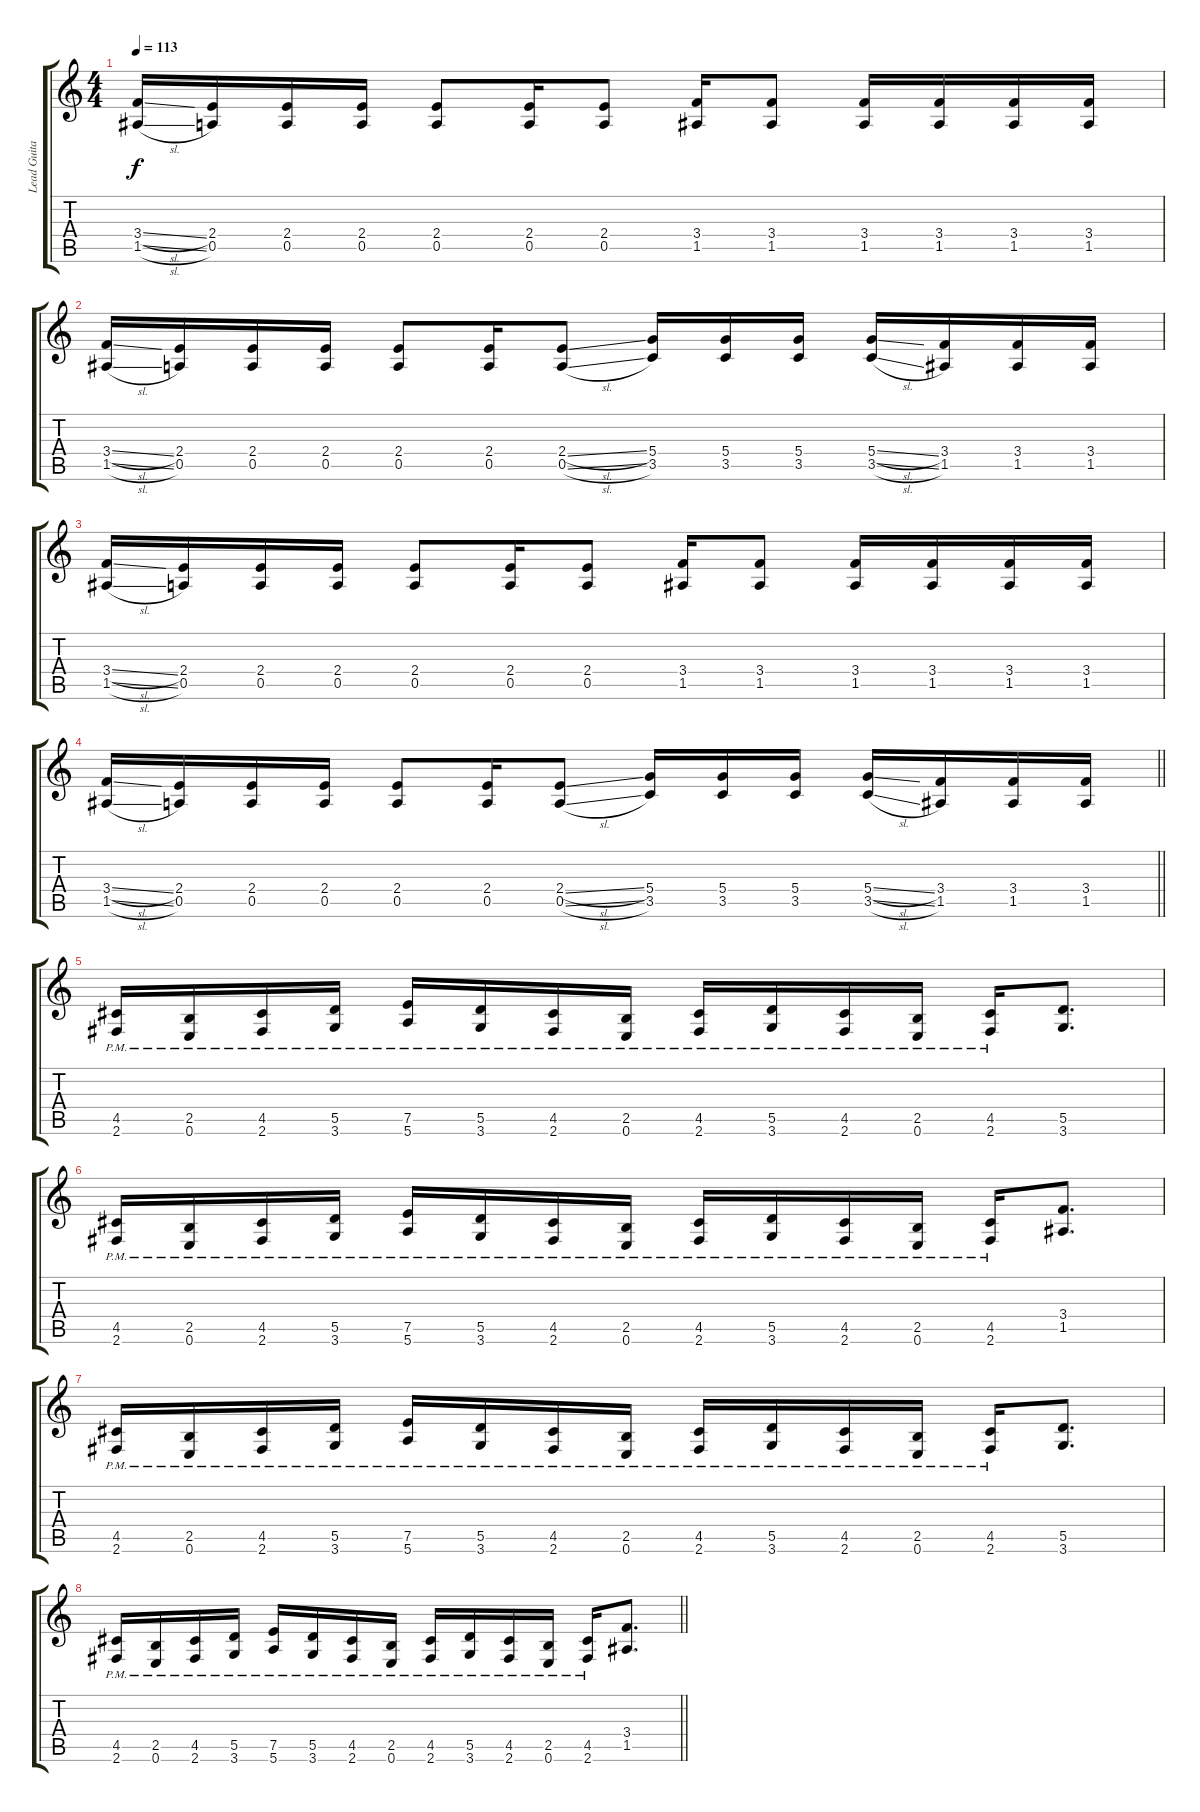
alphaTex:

\track ("Lead Guitar" "Lead Guita") {instrument distortionguitar}
\staff {score tabs}
\tuning (E4 B3 G3 D3 A2 E2) {hide}
\ts (4 4)
\tempo 113
\clef g2
\ks c
(3.4{sl} 1.5{sl}).16{dy f} (2.4 0.5).16 (2.4 0.5).16 (2.4 0.5).16 (2.4 0.5).8 (2.4 0.5).16 (2.4 0.5).8 (3.4 1.5).16 (3.4 1.5).8 (3.4 1.5).16 (3.4 1.5).16 (3.4 1.5).16 (3.4 1.5).16 |
(3.4{sl} 1.5{sl}).16 (2.4 0.5).16 (2.4 0.5).16 (2.4 0.5).16 (2.4 0.5).8 (2.4 0.5).16 (2.4{sl} 0.5{sl}).8 (5.4 3.5).16 (5.4 3.5).16 (5.4 3.5).16 (5.4{sl} 3.5{sl}).16 (3.4 1.5).16 (3.4 1.5).16 (3.4 1.5).16 |
(3.4{sl} 1.5{sl}).16 (2.4 0.5).16 (2.4 0.5).16 (2.4 0.5).16 (2.4 0.5).8 (2.4 0.5).16 (2.4 0.5).8 (3.4 1.5).16 (3.4 1.5).8 (3.4 1.5).16 (3.4 1.5).16 (3.4 1.5).16 (3.4 1.5).16 |
\barLineRight lightlight
(3.4{sl} 1.5{sl}).16 (2.4 0.5).16 (2.4 0.5).16 (2.4 0.5).16 (2.4 0.5).8 (2.4 0.5).16 (2.4{sl} 0.5{sl}).8 (5.4 3.5).16 (5.4 3.5).16 (5.4 3.5).16 (5.4{sl} 3.5{sl}).16 (3.4 1.5).16 (3.4 1.5).16 (3.4 1.5).16 |
(4.5{pm} 2.6{pm}).16 (2.5{pm} 0.6{pm}).16 (4.5{pm} 2.6{pm}).16 (5.5{pm} 3.6{pm}).16 (7.5{pm} 5.6{pm}).16 (5.5{pm} 3.6{pm}).16 (4.5{pm} 2.6{pm}).16 (2.5{pm} 0.6{pm}).16 (4.5{pm} 2.6{pm}).16 (5.5{pm} 3.6{pm}).16 (4.5{pm} 2.6{pm}).16 (2.5{pm} 0.6{pm}).16 (4.5{pm} 2.6{pm}).16 (5.5 3.6).8{d} |
(4.5{pm} 2.6{pm}).16 (2.5{pm} 0.6{pm}).16 (4.5{pm} 2.6{pm}).16 (5.5{pm} 3.6{pm}).16 (7.5{pm} 5.6{pm}).16 (5.5{pm} 3.6{pm}).16 (4.5{pm} 2.6{pm}).16 (2.5{pm} 0.6{pm}).16 (4.5{pm} 2.6{pm}).16 (5.5{pm} 3.6{pm}).16 (4.5{pm} 2.6{pm}).16 (2.5{pm} 0.6{pm}).16 (4.5{pm} 2.6).16 (3.4 1.5).8{d} |
(4.5{pm} 2.6{pm}).16 (2.5{pm} 0.6{pm}).16 (4.5{pm} 2.6{pm}).16 (5.5{pm} 3.6{pm}).16 (7.5{pm} 5.6{pm}).16 (5.5{pm} 3.6{pm}).16 (4.5{pm} 2.6{pm}).16 (2.5{pm} 0.6{pm}).16 (4.5{pm} 2.6{pm}).16 (5.5{pm} 3.6{pm}).16 (4.5{pm} 2.6{pm}).16 (2.5{pm} 0.6{pm}).16 (4.5{pm} 2.6{pm}).16 (5.5 3.6).8{d} |
\barLineRight lightlight
(4.5{pm} 2.6{pm}).16 (2.5{pm} 0.6{pm}).16 (4.5{pm} 2.6{pm}).16 (5.5{pm} 3.6{pm}).16 (7.5{pm} 5.6{pm}).16 (5.5{pm} 3.6{pm}).16 (4.5{pm} 2.6{pm}).16 (2.5{pm} 0.6{pm}).16 (4.5{pm} 2.6{pm}).16 (5.5{pm} 3.6{pm}).16 (4.5{pm} 2.6{pm}).16 (2.5{pm} 0.6{pm}).16 (4.5{pm} 2.6{pm}).16 (3.4 1.5).8{d}
